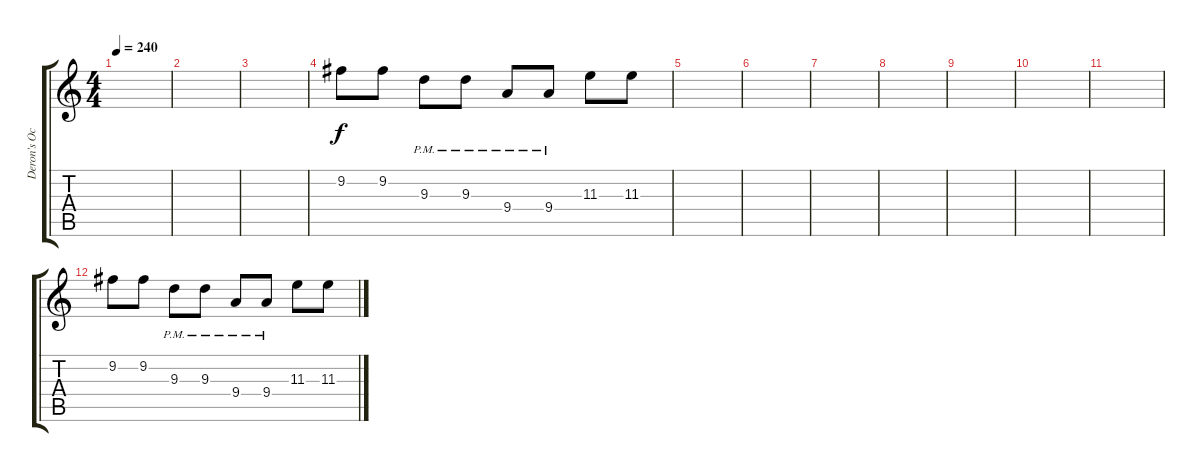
\track ("Deron's Octave Pedal" "Deron's Oc") {instrument distortionguitar}
\staff {score tabs}
\tuning (D4 A3 F3 C3 G2 D2) {hide}
\ts (4 4)
\tempo 240
\clef g2
\ks c
|
|
|
9.2.8 9.2.8 9.3{pm}.8 9.3{pm}.8 9.4{pm}.8 9.4{pm}.8 11.3.8 11.3.8 |
|
|
|
|
|
|
|
9.2.8 9.2.8 9.3{pm}.8 9.3{pm}.8 9.4{pm}.8 9.4{pm}.8 11.3.8 11.3.8
